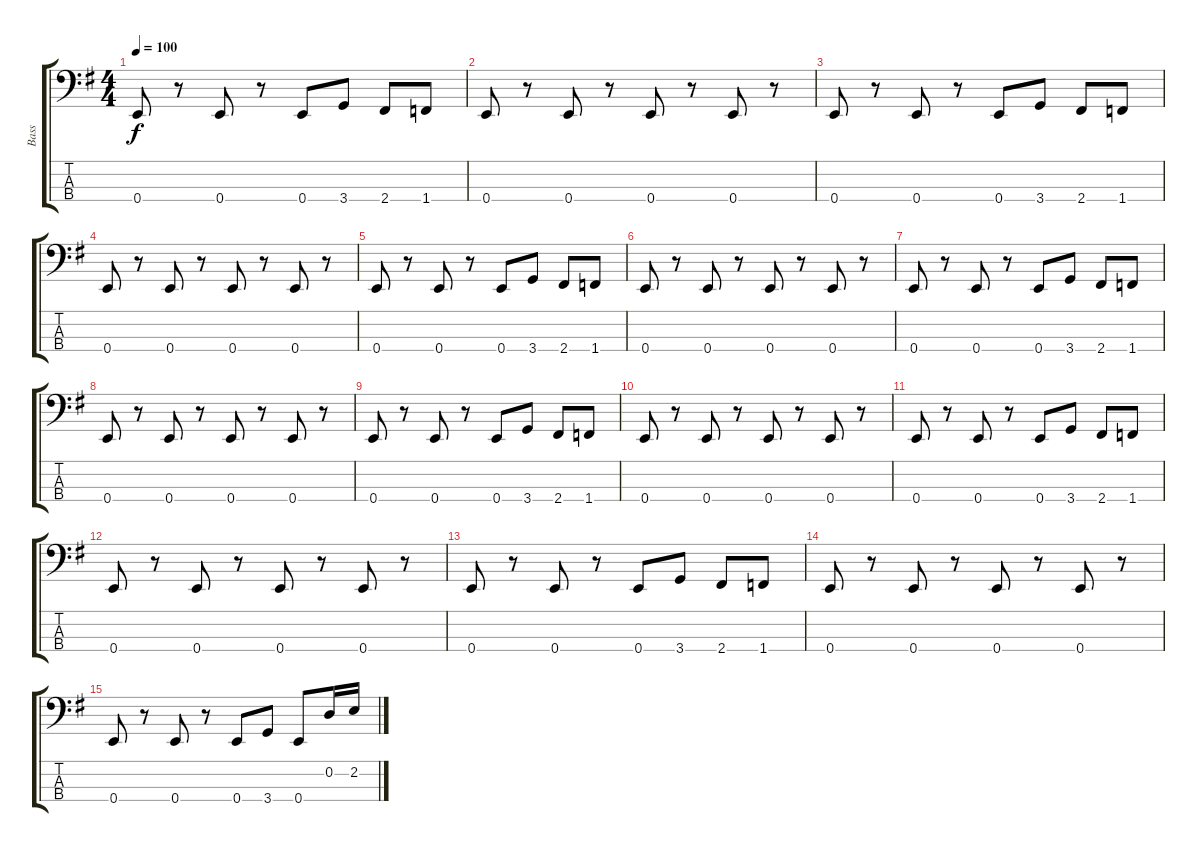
\track ("Bass" "Bass") {instrument electricbassfinger}
\staff {score tabs}
\tuning (G2 D2 A1 E1) {hide}
\ts (4 4)
\tempo 100
\clef f4
\ks eminor
0.4.8{dy f} r.8 0.4.8 r.8 0.4.8 3.4.8 2.4.8 1.4.8 |
0.4.8 r.8 0.4.8 r.8 0.4.8 r.8 0.4.8 r.8 |
0.4.8 r.8 0.4.8 r.8 0.4.8 3.4.8 2.4.8 1.4.8 |
0.4.8 r.8 0.4.8 r.8 0.4.8 r.8 0.4.8 r.8 |
0.4.8 r.8 0.4.8 r.8 0.4.8 3.4.8 2.4.8 1.4.8 |
0.4.8 r.8 0.4.8 r.8 0.4.8 r.8 0.4.8 r.8 |
0.4.8 r.8 0.4.8 r.8 0.4.8 3.4.8 2.4.8 1.4.8 |
0.4.8 r.8 0.4.8 r.8 0.4.8 r.8 0.4.8 r.8 |
0.4.8 r.8 0.4.8 r.8 0.4.8 3.4.8 2.4.8 1.4.8 |
0.4.8 r.8 0.4.8 r.8 0.4.8 r.8 0.4.8 r.8 |
0.4.8 r.8 0.4.8 r.8 0.4.8 3.4.8 2.4.8 1.4.8 |
0.4.8 r.8 0.4.8 r.8 0.4.8 r.8 0.4.8 r.8 |
0.4.8 r.8 0.4.8 r.8 0.4.8 3.4.8 2.4.8 1.4.8 |
0.4.8 r.8 0.4.8 r.8 0.4.8 r.8 0.4.8 r.8 |
0.4.8 r.8 0.4.8 r.8 0.4.8 3.4.8 0.4.8 0.2.16 2.2.16
